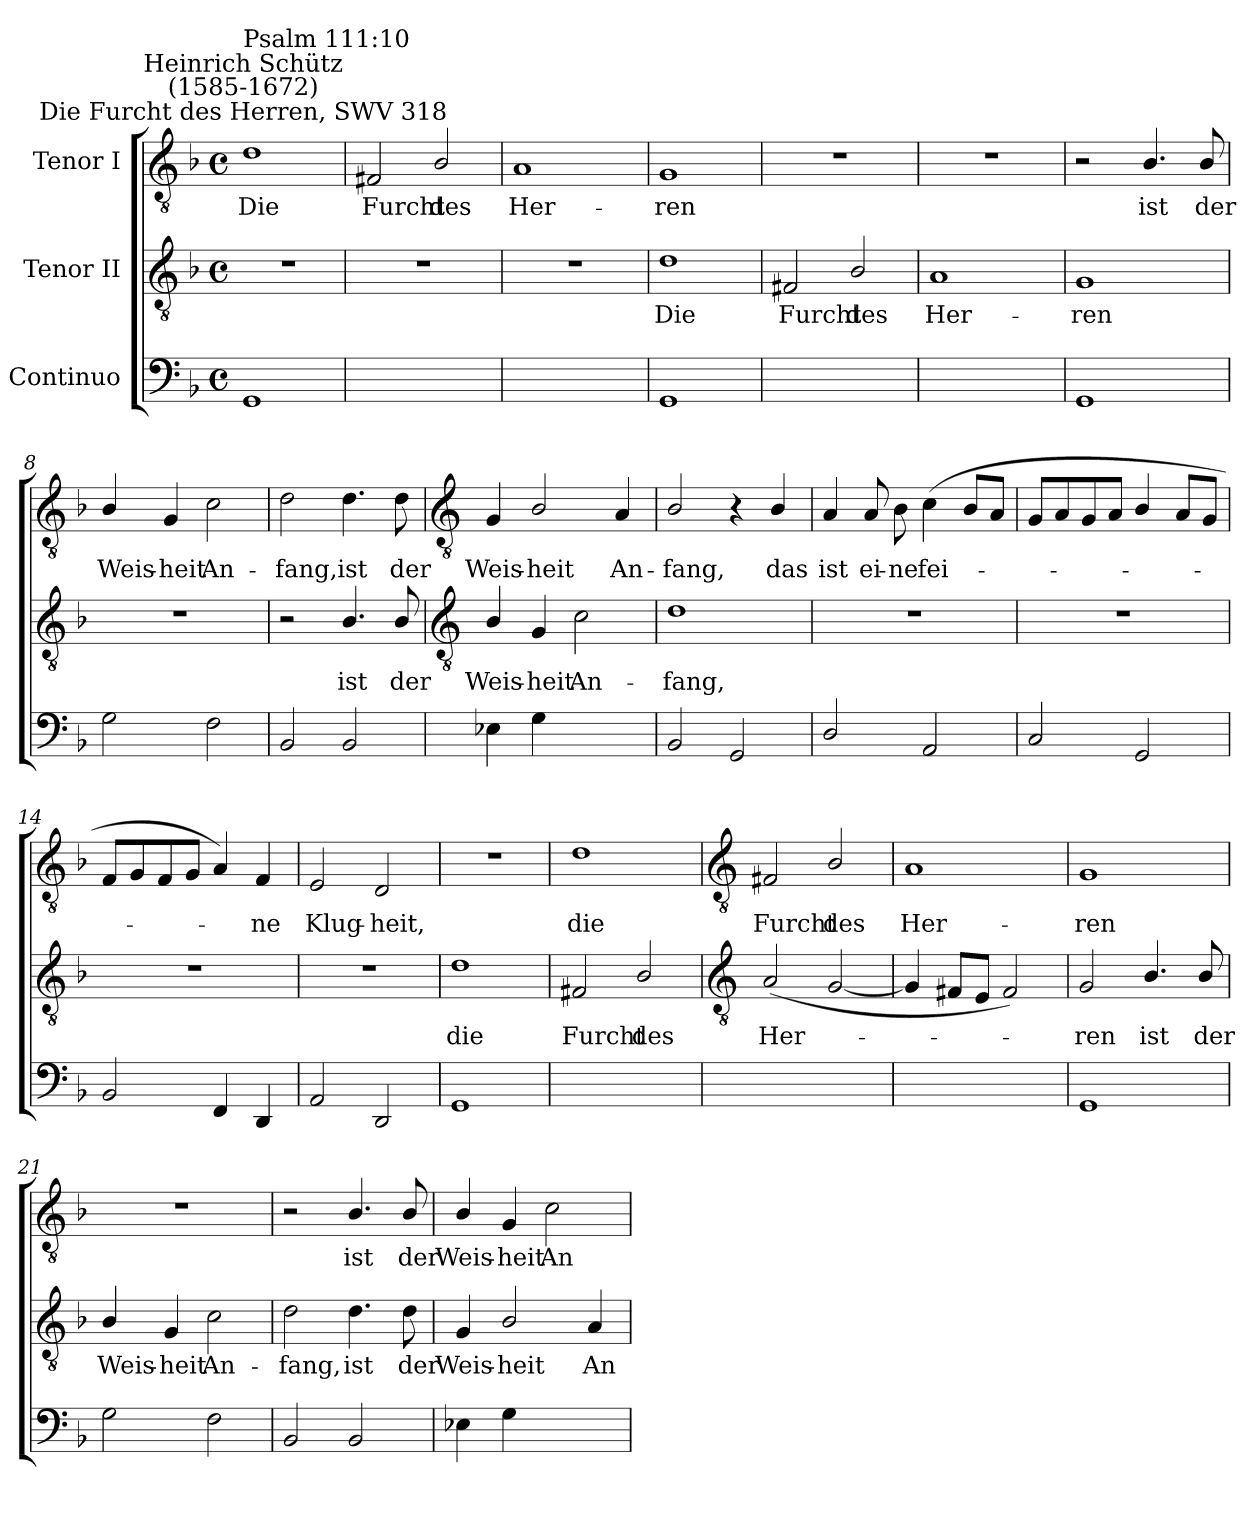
**kern	**text	**text	**kern	**text	**kern	**text
*part3	*part3	*part3	*part2	*part2	*part1	*part1
*staff3	*staff3	*staff3	*staff2	*staff2	*staff1	*staff1
*I"Continuo	*	*	*I"Tenor II	*	*I"Tenor I	*
*clefF4	*	*	*clefGv2	*	*clefGv2	*
*k[b-]	*	*	*k[b-]	*	*k[b-]	*
*F:	*	*	*F:	*	*F:	*
*M4/4	*	*	*M4/4	*	*M4/4	*
*met(c)	*	*	*met(c)	*	*met(c)	*
=1	=1	=1	=1	=1	=1	=1
!	!	!	!	!	!LO:TX:a:cj:t=Die Furcht des Herren, SWV 318	!
!	!	!	!	!	!LO:TX:a:cj:t=Heinrich Schütz\n(1585-1672)	!
!	!	!	!	!	!LO:TX:a:t=Psalm 111&colon;10	!
!	!	!	!	!	!	!LO:LY:b
1GG	.	.	1r	.	1d	Die
=2	=2	=2	=2	=2	=2	=2
!	!	!	!	!	!	!LO:LY:b
[2Dyy	.	.	1r	.	2F#X	Furcht
!	!LO:LY:b	!LO:LY:b	!	!	!	!LO:LY:b
2Dyy]	6	4	.	.	2B-/	des
=3	=3	=3	=3	=3	=3	=3
!	!LO:LY:b	!	!	!	!	!LO:LY:b
[2Dyy	4	.	1r	.	1A	Her-
2Dyy]	.	.	.	.	.	.
=4	=4	=4	=4	=4	=4	=4
!	!	!	!	!LO:LY:b	!	!LO:LY:b
1GG	.	.	1d	Die	1G	-ren
=5	=5	=5	=5	=5	=5	=5
!	!	!	!	!LO:LY:b	!	!
[2Dyy	.	.	2F#X	Furcht	1r	.
!	!LO:LY:b	!LO:LY:b	!	!LO:LY:b	!	!
2Dyy]	6	4	2B-/	des	.	.
=6	=6	=6	=6	=6	=6	=6
!	!LO:LY:b	!	!	!LO:LY:b	!	!
[2Dyy	4	.	1A	Her-	1r	.
2Dyy]	.	.	.	.	.	.
=7	=7	=7	=7	=7	=7	=7
!	!	!	!	!LO:LY:b	!	!
1GG	.	.	1G	-ren	2r	.
!	!	!	!	!	!	!LO:LY:b
.	.	.	.	.	4.B-/	ist
!	!	!	!	!	!	!LO:LY:b
.	.	.	.	.	8B-/	der
=8	=8	=8	=8	=8	=8	=8
!	!	!	!	!	!	!LO:LY:b
2G	.	.	1r	.	4B-/	Weis-
!	!	!	!	!	!	!LO:LY:b
.	.	.	.	.	4G	-heit
!	!	!	!	!	!	!LO:LY:b
2F	.	.	.	.	2c	An-
=9	=9	=9	=9	=9	=9	=9
!	!	!	!	!	!	!LO:LY:b
2BB-	.	.	2r	.	2d	-fang,
!	!	!	!	!LO:LY:b	!	!LO:LY:b
2BB-	.	.	4.B-/	ist	4.d	ist
!	!	!	!	!LO:LY:b	!	!LO:LY:b
.	.	.	8B-/	der	8d	der
!!LO:LB:g=z
=10	=10	=10	=10	=10	=10	=10
*	*	*	*clefGv2	*	*clefGv2	*
!	!	!	!	!LO:LY:b	!	!LO:LY:b
4E-X	.	.	4B-/	Weis-	4G	Weis-
!	!	!	!	!LO:LY:b	!	!LO:LY:b
4G	.	.	4G	-heit	2B-/	-heit
!	!LO:LY:b	!	!	!LO:LY:b	!	!
[4Fyy	4	.	2c	An-	.	.
!	!LO:LY:b	!	!	!	!	!LO:LY:b
4Fyy]	3	.	.	.	4A	An-
=11	=11	=11	=11	=11	=11	=11
!	!	!	!	!LO:LY:b	!	!LO:LY:b
2BB-	.	.	1d	-fang,	2B-/	-fang,
2GG	.	.	.	.	4r	.
!	!	!	!	!	!	!LO:LY:b
.	.	.	.	.	4B-/	das
=12	=12	=12	=12	=12	=12	=12
!	!	!	!	!	!	!LO:LY:b
2D/	.	.	1r	.	4A	ist
!	!	!	!	!	!	!LO:LY:b
.	.	.	.	.	8A	ei-
!	!	!	!	!	!	!LO:LY:b
.	.	.	.	.	8B-	-ne
!	!	!	!	!	!	!LO:LY:b
2AA	.	.	.	.	(<4c	fei-
.	.	.	.	.	8B-L	.
.	.	.	.	.	8AJ	.
=13	=13	=13	=13	=13	=13	=13
2C	.	.	1r	.	8GL	.
.	.	.	.	.	8A	.
.	.	.	.	.	8G	.
.	.	.	.	.	8AJ	.
2GG	.	.	.	.	4B-/	.
.	.	.	.	.	8AL	.
.	.	.	.	.	8GJ	.
=14	=14	=14	=14	=14	=14	=14
2BB-	.	.	1r	.	8FL	.
.	.	.	.	.	8G	.
.	.	.	.	.	8F	.
.	.	.	.	.	8GJ	.
4FF	.	.	.	.	4A)	.
!	!	!	!	!	!	!LO:LY:b
4DD	.	.	.	.	4F	ne
=15	=15	=15	=15	=15	=15	=15
!	!	!	!	!	!	!LO:LY:b
2AA	.	.	1r	.	2E	Klug-
!	!	!	!	!	!	!LO:LY:b
2DD	.	.	.	.	2D	-heit,
=16	=16	=16	=16	=16	=16	=16
!	!	!	!	!LO:LY:b	!	!
1GG	.	.	1d	die	1r	.
=17	=17	=17	=17	=17	=17	=17
!	!	!	!	!LO:LY:b	!	!LO:LY:b
[2Dyy	.	.	2F#X	Furcht	1d	die
!	!LO:LY:b	!LO:LY:b	!	!LO:LY:b	!	!
2Dyy]	6	4	2B-/	des	.	.
!!LO:LB:g=z
=18	=18	=18	=18	=18	=18	=18
*	*	*	*clefGv2	*	*clefGv2	*
!	!	!	!	!LO:LY:b	!	!LO:LY:b
[2Dyy	.	.	(<2A	Her-	2F#X	Furcht
!	!LO:LY:b	!LO:LY:b	!	!	!	!LO:LY:b
2Dyy]	6	4	[2G	.	2B-/	des
=19	=19	=19	=19	=19	=19	=19
!	!LO:LY:b	!	!	!	!	!LO:LY:b
[2Dyy	4	.	4G]	.	1A	Her-
.	.	.	8F#XL	.	.	.
.	.	.	8EJ	.	.	.
2Dyy]	.	.	2F#)	.	.	.
=20	=20	=20	=20	=20	=20	=20
!	!	!	!	!LO:LY:b	!	!LO:LY:b
1GG	.	.	2G	ren	1G	-ren
!	!	!	!	!LO:LY:b	!	!
.	.	.	4.B-/	ist	.	.
!	!	!	!	!LO:LY:b	!	!
.	.	.	8B-/	der	.	.
=21	=21	=21	=21	=21	=21	=21
!	!	!	!	!LO:LY:b	!	!
2G	.	.	4B-/	Weis-	1r	.
!	!	!	!	!LO:LY:b	!	!
.	.	.	4G	-heit	.	.
!	!	!	!	!LO:LY:b	!	!
2F	.	.	2c	An-	.	.
=22	=22	=22	=22	=22	=22	=22
!	!	!	!	!LO:LY:b	!	!
2BB-	.	.	2d	-fang,	2r	.
!	!	!	!	!LO:LY:b	!	!LO:LY:b
2BB-	.	.	4.d	ist	4.B-/	ist
!	!	!	!	!LO:LY:b	!	!LO:LY:b
.	.	.	8d	der	8B-/	der
=23	=23	=23	=23	=23	=23	=23
!	!	!	!	!LO:LY:b	!	!LO:LY:b
4E-X	.	.	4G	Weis-	4B-/	Weis-
!	!	!	!	!LO:LY:b	!	!LO:LY:b
4G	.	.	2B-/	-heit	4G	-heit
!	!LO:LY:b	!	!	!	!	!LO:LY:b
[4Fyy	4	.	.	.	2c	An-
!	!LO:LY:b	!	!	!LO:LY:b	!	!
4Fyy]	3	.	4A	An-	.	.
=	=	=	=	=	=	=
*-	*-	*-	*-	*-	*-	*-
